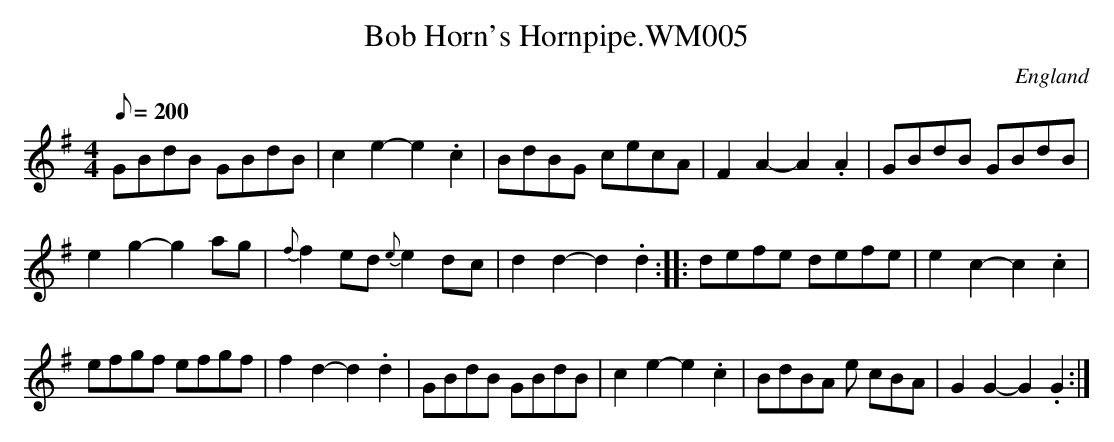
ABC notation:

X:1
T:Bob Horn's Hornpipe.WM005
M:4/4
L:1/8
Q:200
O:England
K:G
GBdB GBdB|c2e2-e2.c2|BdBG cecA|F2A2-A2.A2|GBdB GBdB|!e2g2-g2ag|{f}f2ed{e
}e2d-c|d2d2-d2.d2:|
|:defe defe|e2c2-c2.c2|!efgf efgf|f2d2-d2.d2|GBdB GBdB|c2e2-e2.c2|BdBA e
cBA|G2G2-G2.G2:|]
